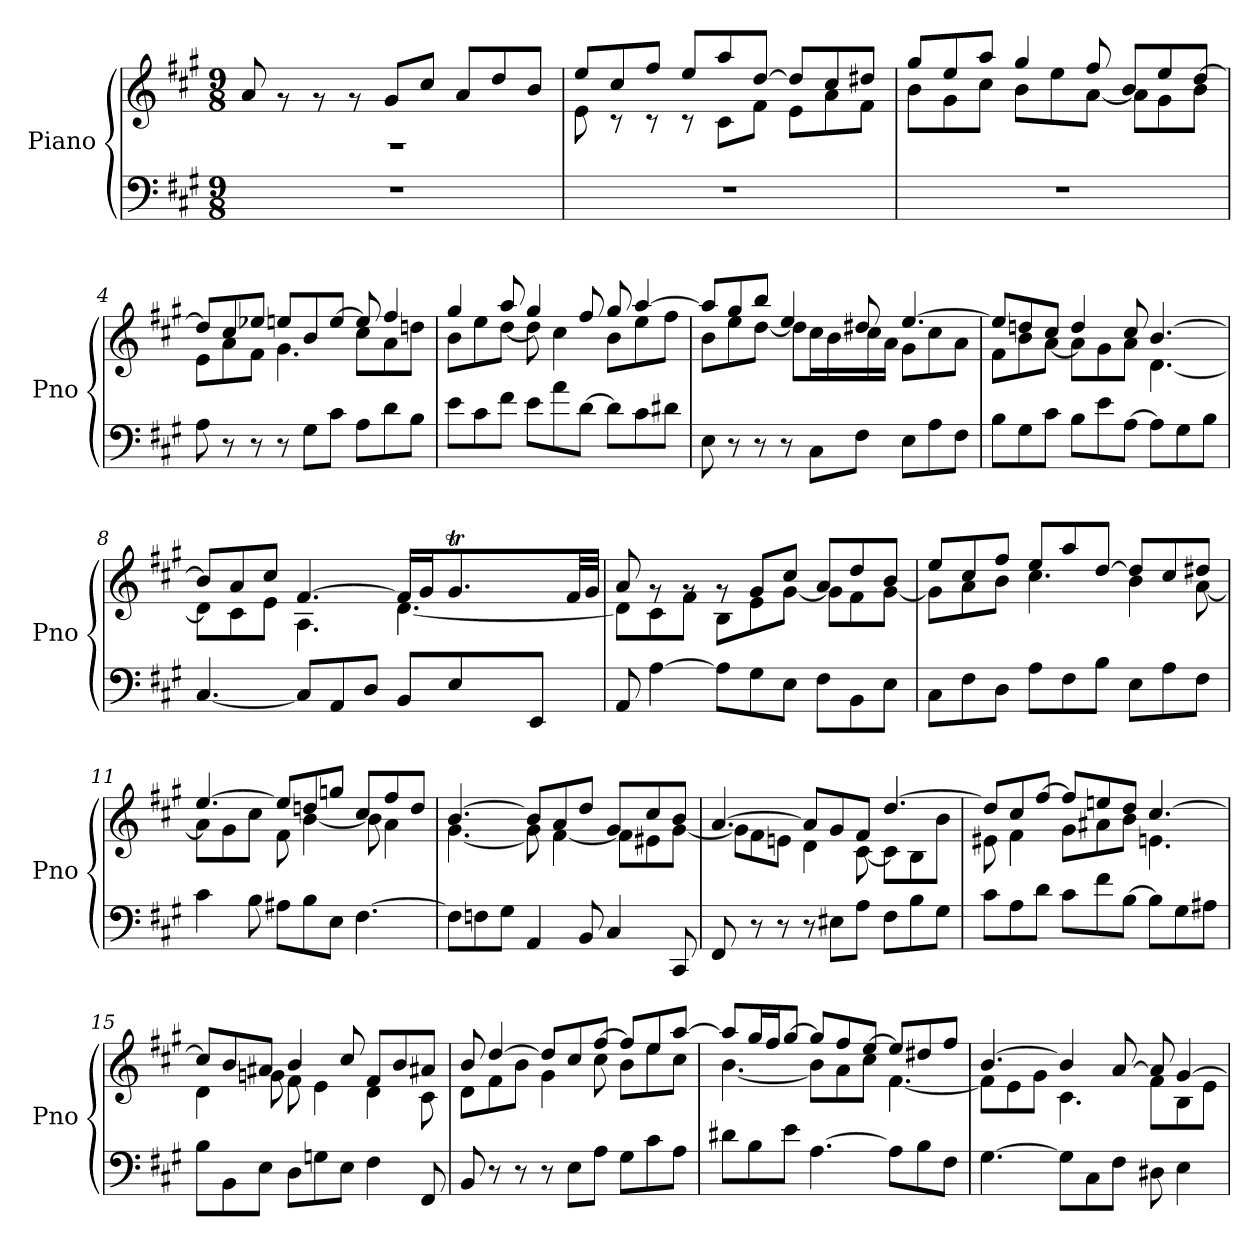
**kern	**kern
*part1	*part1
*staff2	*staff1
*I"Piano	*
*I'Pno	*
*clefF4	*clefG2
*k[f#c#g#]	*k[f#c#g#]
*M9/8	*M9/8
=1	=1
*	*^
8%9r	8%9rF	8a/
.	.	8rg
.	.	8rg
.	.	8rg
.	.	8g#/L
.	.	8cc#/J
.	.	8a/L
.	.	8dd/
.	.	8b/J
=2	=2	=2
8%9r	8ee/L	8e\
.	8cc#/	8r
.	8ff#/J	8r
.	8ee/L	8r
.	8aa/	8c#\L
.	[8dd/J	8f#\J
.	8dd/L]	8e\L
.	8cc#/	8a\
.	8dd#X/J	8f#\J
=3	=3	=3
8%9r	8gg#/L	8b\L
.	8ee/	8g#\
.	8aa/J	8cc#\J
.	4gg#/	8b\L
.	.	8ee\
.	8ff#/	[8a\J
.	8b/L	8a\L]
.	8ee/	8g#\
.	[8dd/J	8b\J
=4	=4	=4
8A\	8dd/L]	8e\L
8r	8cc#/	8a\
8r	8ee-Xi/J	8f#\J
8r	8ee/L	4.g#\
8G#\L	8b/	.
8c#\J	[8ee/J	.
8A\L	8ee/]	8cc#\L
8d\	4ff#/	8a\
8B\J	.	8ddn\J
!!LO:LB:g=z	!!
=5	=5	=5
8e\L	4gg#/	8b\L
8c#\	.	8ee\
8f#\J	8aa/	[8dd\J
8e\L	4gg#/	8dd\]
8a\	.	4cc#\
[8d\J	8ff#/	.
8d\L]	8gg#/	8b\L
8c#\	[4aa/	8ee\
8d#X\J	.	8ff#\J
=6	=6	=6
8E\	8aa/L]	8b\L
8r	8gg#/	8ee\
8r	8bb/J	[8dd\J
8r	4ee/	8dd\L]
8C#\L	.	16cc#\L
.	.	16b\
8F#\J	8dd#X/	16cc#\
.	.	16a\JJ
8E\L	[4.ee/	8g#\L
8A\	.	8cc#\
8F#\J	.	8a\J
=7	=7	=7
8B\L	8ee/L]	8f#\L
8G#\	8ddn/	8b\
8c#\J	8cc#/J	[8a\J
8B\L	4dd/	8a\L]
8e\	.	8g#\
[8A\J	8cc#/	8a\J
8A\L]	[4.b/	[4.d\
8G#\	.	.
8B\J	.	.
!!LO:LB:g=z
=8	=8	=8
*^	*	*^
2..ryy	[4.C#/	8b/L]	8d\L]	2..ryy
.	.	8a/	8c#\	.
.	.	8cc#/J	8e\J	.
.	8C#/L]	[4.f#/	4.A\	.
.	8AA/	.	.	.
.	8D/J	.	.	.
.	8BB/L	16f#/LL]	[4.d\	.
.	.	16g#/J	.	.
8.ryy	8E/	8.g#t/	.	32ayy
.	.	.	.	32g#yy
.	.	.	.	32ayy
.	.	.	.	32g#yy
.	8EE/J	.	.	32ayy
.	.	.	.	32g#yy
16ryy	.	32f#/LL	.	16ryy
.	.	32g#/JJJ	.	.
*v	*v	*	*	*
*	*	*v	*v
!!LO:LB:g=z
=9	=9	=9
8AA/	8a/	8d\L]
[4A\	8rg	8c#\
.	8rg	8f#\J
8A\L]	8rg	8B\L
8G#\	8g#/L	8e\
8E\J	8cc#/J	[8g#\J
8F#\L	8a/L	8g#\L]
8BB\	8dd/	8f#\
8E\J	8b/J	[8g#\J
=10	=10	=10
8C#\L	8ee/L	8g#\L]
8F#\	8cc#/	8a\
8D\J	8ff#/J	8b\J
8A\L	8ee/L	4.cc#\
8F#\	8aa/	.
8B\J	[8dd/J	.
8E\L	8dd/L]	4b\
8A\	8cc#/	.
8F#\J	8dd#X/J	[8a\
=11	=11	=11
4c#\	[4.ee/	8a\L]
.	.	8g#\
8B\	.	8cc#\J
8A#X\L	8ee/L]	8f#\
8B\	8ddn/	[4b\
8E\J	8ggn/J	.
[4.F#\	8cc#/L	8b\]
.	8ff#/	4a\
.	8dd/J	.
=12	=12	=12
8F#\L]	[4.b/	[4.g#\
8Fni\	.	.
8G#\J	.	.
4AA/	8b/L]	8g#\]
.	8a/	[4f#\
8BB/	8dd/J	.
4C#/	8g#/L	8f#\L]
.	8cc#/	8e#X\
8CC#/	8b/J	[8g#\J
!!LO:LB:g=z	!!
=13	=13	=13
8FF#/	[4.a/	8g#\L]
8r	.	8f#\
8r	.	8en\J
8r	8a/L]	4d\
8E#X\L	8g#/	.
8A\J	8f#/J	[8c#\
8F#\L	[4.dd/	8c#\L]
8B\	.	8B\
8G#\J	.	8b\J
=14	=14	=14
8c#\L	8dd/L]	8e#X\
8A\	8cc#/	4f#\
8d\J	[8ff#/J	.
8c#\L	8ff#/L]	8g#\L
8f#\	8een/	8a#X\
[8B\J	8dd/J	8b\J
8B\L]	[4.cc#/	4.en\
8G#\	.	.
8A#X\J	.	.
=15	=15	=15
8B\L	8cc#/L]	4d\
8BB\	8b/	.
8E\J	8a#X/J	8gn\
8D\L	4b/	8f#\
8Gn\	.	4e\
8E\J	8cc#/	.
4F#\	8f#/L	4d\
.	8b/	.
8FF#/	8a#X/J	8c#\
!!LO:PB:g=z	!!
=16	=16	=16
8BB/	8b/	8d\L
8r	[4dd/	8f#\
8r	.	8b\J
8r	8dd/L]	4g#\
8E\L	8cc#/	.
8A\J	[8ff#/J	8cc#\
8G#\L	8ff#/L]	8b\L
8c#\	8ee/	8ee\
8A\J	[8aa/J	8cc#\J
!!LO:LB:g=z	!!
=17	=17	=17
8d#X\L	8aa/L]	[4.b\
8B\	16gg#/L	.
.	16ff#/J	.
8e\J	[8gg#/J	.
[4.A\	8gg#/L]	8b\L]
.	8ff#/	8a\
.	[8ee/J	8cc#\J
8A\L]	8ee/L]	[4.f#\
8B\	8dd#X/	.
8F#\J	8ff#/J	.
=18	=18	=18
[4.G#\	[4.b/	8f#\L]
.	.	8e\
.	.	8g#\J
8G#\L]	4b/]	4.c#\
8C#\	.	.
8F#\J	[8a/	.
8D#X\	8a/]	8f#\L
4E\	[4g#/	8B\
.	.	8e\J
*	*v	*v
=	=
*-	*-
